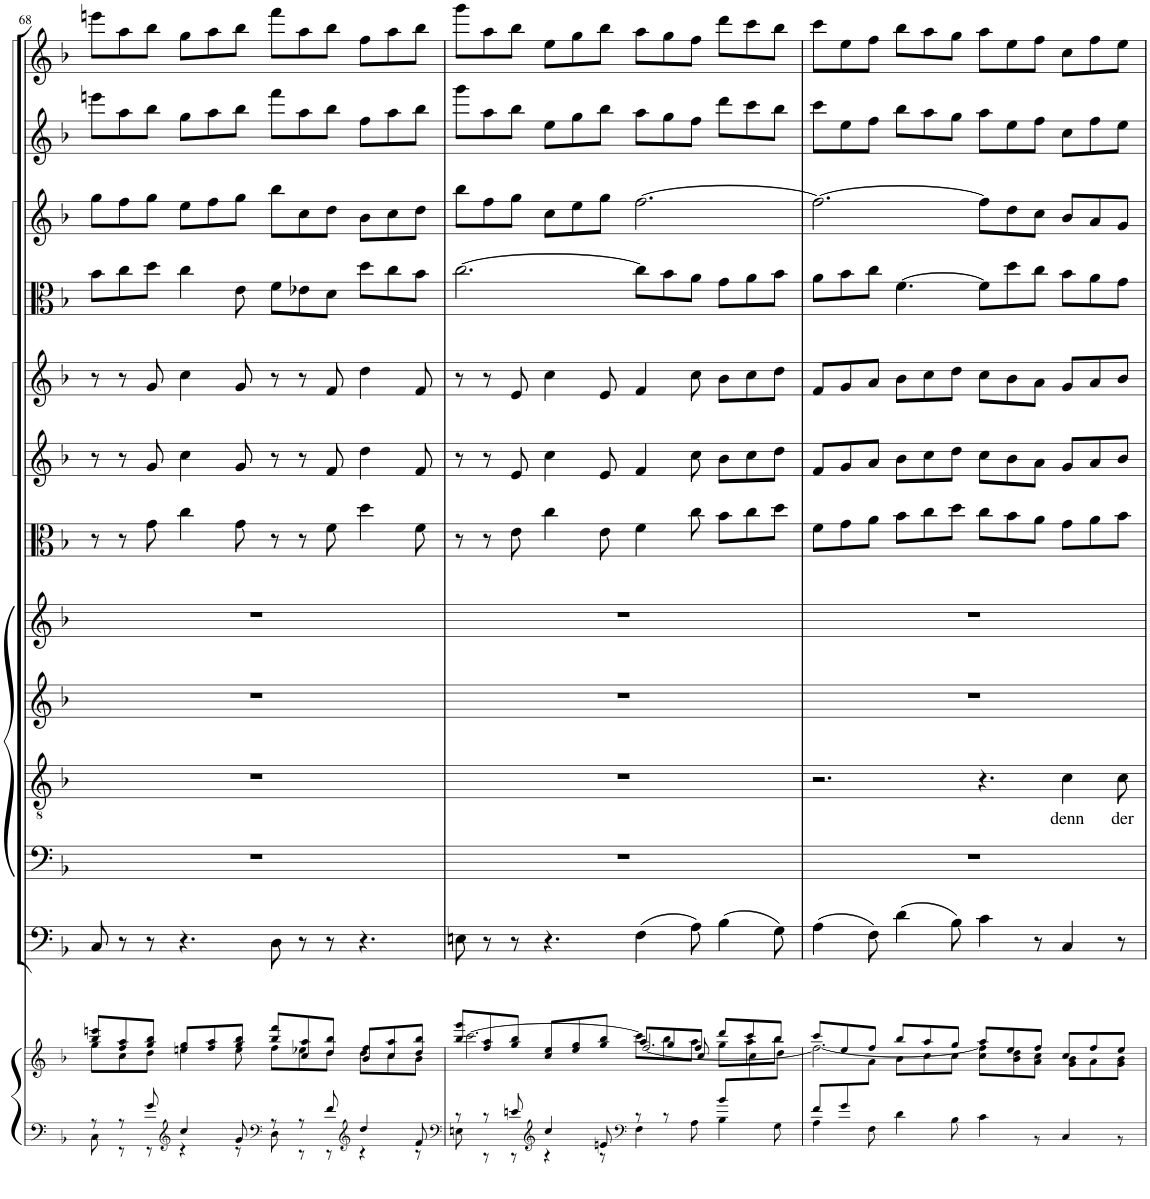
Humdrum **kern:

**kern	**kern	**kern	**kern	**kern	**text	**kern	**kern	**kern	**kern	**kern	**kern	**kern	**kern	**kern
*part13	*part13	*part12	*part11	*part10	*part10	*part9	*part8	*part7	*part6	*part5	*part4	*part3	*part2	*part1
*staff14	*staff13	*staff12	*staff11	*staff10	*staff10	*staff9	*staff8	*staff7	*staff6	*staff5	*staff4	*staff3	*staff2	*staff1
*I"Piano reduction	*	*I"Continuo	*I"Basso	*I"Tenore	*	*I"Alto	*I"Soprano	*I"Viola	*I"Violino II	*I"Violino I	*I"Oboe II (Oboe da caccia)	*I"Oboe I	*I"Flauto II	*I"Flauto I
*I'Pno	*	*	*	*	*	*	*	*I'Vla	*I'Vln	*I'Vln	*	*I'Ob	*I'Fl	*I'Fl
!!LO:PB:g=z
*clefF4	*clefG2	*clefF4	*clefF4	*clefGv2	*	*clefG2	*clefG2	*clefC3	*clefG2	*clefG2	*clefC3	*clefG2	*clefG2	*clefG2
*	*	*	*	*	*	*	*	*	*	*	*Trd12c21	*	*	*
*k[b-]	*k[b-]	*k[b-]	*k[b-]	*k[b-]	*	*k[b-]	*k[b-]	*k[b-]	*k[b-]	*k[b-]	*k[b-]	*k[b-]	*k[b-]	*k[b-]
*M12/8	*M12/8	*M12/8	*M12/8	*M12/8	*	*M12/8	*M12/8	*M12/8	*M12/8	*M12/8	*M12/8	*M12/8	*M12/8	*M12/8
=68	=68	=68	=68	=68	=68	=68	=68	=68	=68	=68	=68	=68	=68	=68
*^	*^	*	*	*	*	*	*	*	*	*	*	*	*	*
8r	8C\	8bb-/ 8eeen/L	8gg\L	8C/	1.r	1.r	.	1.r	1.r	8r	8r	8r	8b-\L	8gg\L	8eeen\L	8eeen\L
8r	8r	8ff/ 8aa/	8cc\	8r	.	.	.	.	.	8r	8r	8r	8cc\	8ff\	8aa\	8aa\
8g/	8r	8gg/ 8bb-/J	8dd\J	8r	.	.	.	.	.	8g\	8g/	8g/	8dd\J	8gg\J	8bb-\J	8bb-\J
*clefG2	*	*	*	*	*	*	*	*	*	*	*	*	*	*	*	*
4cc/	4r	8een/ 8gg/L	4ee\	4.r	.	.	.	.	.	4cc\	4cc\	4cc\	4cc\	8ee\L	8gg\L	8gg\L
.	.	8ff/ 8aa/	.	.	.	.	.	.	.	.	.	.	.	8ff\	8aa\	8aa\
8g/	8r	8gg/ 8bb-/J	8ee\	.	.	.	.	.	.	8g\	8g/	8g/	8e\	8gg\J	8bb-\J	8bb-\J
*clefF4	*	*	*	*	*	*	*	*	*	*	*	*	*	*	*	*
8r	8D\	8bb-/ 8fff/L	8ff\L	8D\	.	.	.	.	.	8r	8r	8r	8f\L	8bb-\L	8fff\L	8fff\L
8r	8r	8cc/ 8aa/	8ee-X\	8r	.	.	.	.	.	8r	8r	8r	8e-X\	8cc\	8aa\	8aa\
8f/	8r	8dd/ 8bb-/J	8dd\J	8r	.	.	.	.	.	8f\	8f/	8f/	8d\J	8dd\J	8bb-\J	8bb-\J
*clefG2	*	*	*	*	*	*	*	*	*	*	*	*	*	*	*	*
4dd/	4r	8b-/ 8ff/L	8dd\L	4.r	.	.	.	.	.	4dd\	4dd\	4dd\	8dd\L	8b-\L	8ff\L	8ff\L
.	.	8cc/ 8aa/	8cc\	.	.	.	.	.	.	.	.	.	8cc\	8cc\	8aa\	8aa\
8f/	8r	8dd/ 8bb-/J	8b-\J	.	.	.	.	.	.	8f\	8f/	8f/	8b-\J	8dd\J	8bb-\J	8bb-\J
*	*	*v	*v	*	*	*	*	*	*	*	*	*	*	*	*	*
=69	=69	=69	=69	=69	=69	=69	=69	=69	=69	=69	=69	=69	=69	=69	=69
*clefF4	*	*	*	*	*	*	*	*	*	*	*	*	*	*	*
*	*	*^	*	*	*	*	*	*	*	*	*	*	*	*	*
*	*	*	*^	*	*	*	*	*	*	*	*	*	*	*	*	*
*	*	*	*	*^	*	*	*	*	*	*	*	*	*	*	*	*	*
8r	8En\	8bb-/ 8ggg/L	[>2.ccc\	2.ryy	1ryy	8En\	1.r	1.r	.	1.r	1.r	8r	8r	8r	[2.cc\	8bb-\L	8ggg\L	8ggg\L
8r	8r	8ff/ 8aa/	.	.	.	8r	.	.	.	.	.	8r	8r	8r	.	8ff\	8aa\	8aa\
8en/	8r	8gg/ 8bb-/J	.	.	.	8r	.	.	.	.	.	8e\	8e/	8e/	.	8gg\J	8bb-\J	8bb-\J
*clefG2	*	*	*	*	*	*	*	*	*	*	*	*	*	*	*	*	*	*
4cc/	4r	8cc/ 8ee/L	.	.	.	4.r	.	.	.	.	.	4cc\	4cc\	4cc\	.	8cc\L	8ee\L	8ee\L
.	.	8ee/ 8gg/	.	.	.	.	.	.	.	.	.	.	.	.	.	8ee\	8gg\	8gg\
8en/	8r	8gg/ 8bb-/J	.	.	.	.	.	.	.	.	.	8e\	8e/	8e/	.	8gg\J	8bb-\J	8bb-\J
*clefF4	*	*	*	*	*	*	*	*	*	*	*	*	*	*	*	*	*	*
8r	4F\	8aa/L	8ccc\L]	[<2.ff/	.	(4F\	.	.	.	.	.	4f\	4f/	4f/	8cc\L]	[2.ff\	8aa\L	8aa\L
8r	.	8gg/	8bb-\	.	.	.	.	.	.	.	.	.	.	.	8b-\	.	8gg\	8gg\
8ryy	8A\	8ff/J	8aa\J	.	8cc/	8A\)	.	.	.	.	.	8cc\	8cc\	8cc\	8a\J	.	8ff\J	8ff\J
8b-/L	4B-\	8ddd/L	8gg\L	.	8ryy	(4B-\	.	.	.	.	.	8b-\L	8b-\L	8b-\L	8g\L	.	8ddd\L	8ddd\L
4ryy	.	8ccc/	8aa\	.	8cc\	.	.	.	.	.	.	8cc\	8cc\	8cc\	8a\	.	8ccc\	8ccc\
.	8G\	8bb-/J	8bb-\J	.	8dd\J	8G\)	.	.	.	.	.	8dd\J	8dd\J	8dd\J	8b-\J	.	8bb-\J	8bb-\J
*	*	*	*	*v	*v	*	*	*	*	*	*	*	*	*	*	*	*	*
=70	=70	=70	=70	=70	=70	=70	=70	=70	=70	=70	=70	=70	=70	=70	=70	=70	=70
8f/L	4A\	8ccc/L	2.ff\_	4ryy	(4A\	1.r	2.r	.	1.r	1.r	8f\L	8f/L	8f/L	8a\L	2.ff\_	8ccc\L	8ccc\L
8g/	.	8ee/	.	.	.	.	.	.	.	.	8g\	8g/	8g/	8b-\	.	8ee\	8ee\
2ryy	8F\	8ff/J	.	8a\J	8F\)	.	.	.	.	.	8a\J	8a/J	8a/J	8cc\J	.	8ff\J	8ff\J
.	4d\	8bb-/L	.	8b-\L	(4d\	.	.	.	.	.	8b-\L	8b-\L	8b-\L	[4.f\	.	8bb-\L	8bb-\L
.	.	8aa/	.	8cc\	.	.	.	.	.	.	8cc\	8cc\	8cc\	.	.	8aa\	8aa\
.	8B-\	8gg/J	.	8cc\J	8B-\)	.	.	.	.	.	8dd\J	8dd\J	8dd\J	.	.	8gg\J	8gg\J
2.ryy	4c\	8aa/L	8cc\ 8ff\]L	2.ryy	4c\	.	4.r	.	.	.	8cc\L	8cc\L	8cc\L	8f\L]	8ff\L]	8aa\L	8aa\L
.	.	8ee/	8b-\ 8dd\	.	.	.	.	.	.	.	8b-\	8b-\	8b-\	8dd\	8dd\	8ee\	8ee\
.	8r	8ff/J	8a\ 8cc\J	.	8r	.	.	.	.	.	8a\J	8a\J	8a\J	8cc\J	8cc\J	8ff\J	8ff\J
!	!	!	!	!	!	!	!	!LO:LY:b	!	!	!	!	!	!	!	!	!
.	4C/	8cc/L	8g\ 8b-\L	.	4C/	.	4c\	denn	.	.	8g\L	8g/L	8g/L	8b-\L	8b-/L	8cc\L	8cc\L
.	.	8ff/	8a\	.	.	.	.	.	.	.	8a\	8a/	8a/	8a\	8a/	8ff\	8ff\
!	!	!	!	!	!	!	!	!LO:LY:b	!	!	!	!	!	!	!	!	!
.	8r	8ee/J	8g\ 8b-\J	.	8r	.	8c\	der	.	.	8b-\J	8b-/J	8b-/J	8g\J	8g/J	8ee\J	8ee\J
*v	*v	*	*	*	*	*	*	*	*	*	*	*	*	*	*	*	*
*	*v	*v	*v	*	*	*	*	*	*	*	*	*	*	*	*	*
=	=	=	=	=	=	=	=	=	=	=	=	=	=	=
*-	*-	*-	*-	*-	*-	*-	*-	*-	*-	*-	*-	*-	*-	*-
